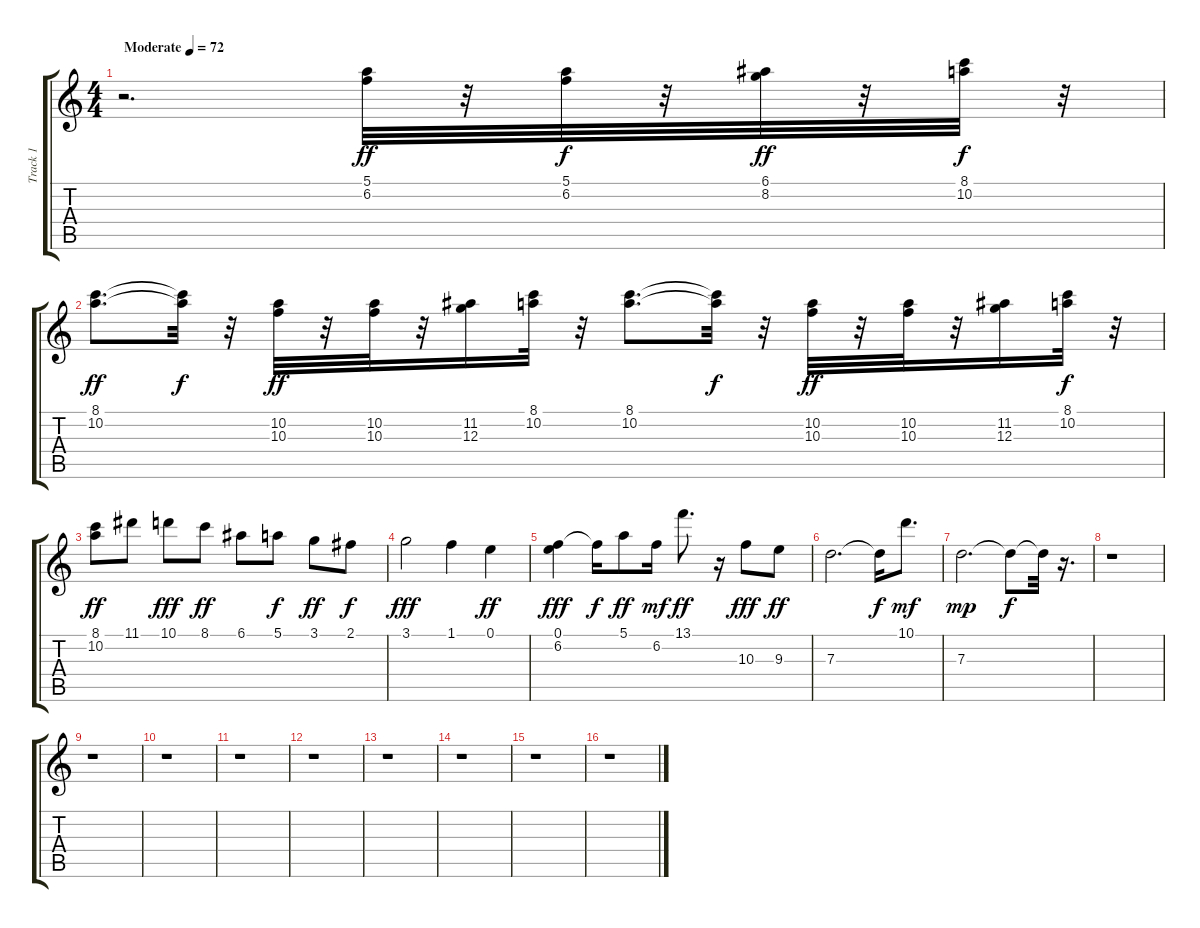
\track ("Track 1" "Track 1") {instrument acousticguitarnylon}
\staff {score tabs}
\tuning (E4 B3 G3 D3 A2 E2) {hide}
\ts (4 4)
\tempo (72 "Moderate")
\clef g2
\ks c
r.2{d dy ff instrument acousticguitarnylon} (5.1 6.2).32 r.32 (5.1 6.2).32{dy f} r.32 (6.1 8.2).32{dy ff} r.32 (8.1 10.2).32{dy f} r.32 |
(8.1 10.2).8{d dy ff} (8.1{t} 10.2{t}).32{dy f} r.32 (10.2 10.3).32{dy ff} r.32 (10.2 10.3).32 r.32 (11.2 12.3).16 (8.1 10.2).32 r.32 (8.1 10.2).8{d} (8.1{t} 10.2{t}).32{dy f} r.32 (10.2 10.3).32{dy ff} r.32 (10.2 10.3).32 r.32 (11.2 12.3).16 (8.1 10.2).32{dy f} r.32 |
(8.1 10.2).8{dy ff} 11.1.8 10.1.8{dy fff} 8.1.8{dy ff} 6.1.8 5.1.8{dy f} 3.1.8{dy ff} 2.1.8{dy f} |
3.1.2{dy fff} 1.1.4 0.1.4{dy ff} |
(0.1 6.2).4{dy fff} 6.2{t}.16{dy f} 5.1.8{dy ff} 6.2.16{dy mf} 13.1.8{d dy ff} r.16 10.3.8{dy fff} 9.3.8{dy ff} |
7.3.2{d} 7.3{t}.16{dy f} 10.1.8{d dy mf} |
7.3.2{d dy mp} 7.3{t}.8{dy f} 7.3{t}.32 r.16{d} |
r.1 |
r.1 |
r.1 |
r.1 |
r.1 |
r.1 |
r.1 |
r.1 |
r.1
